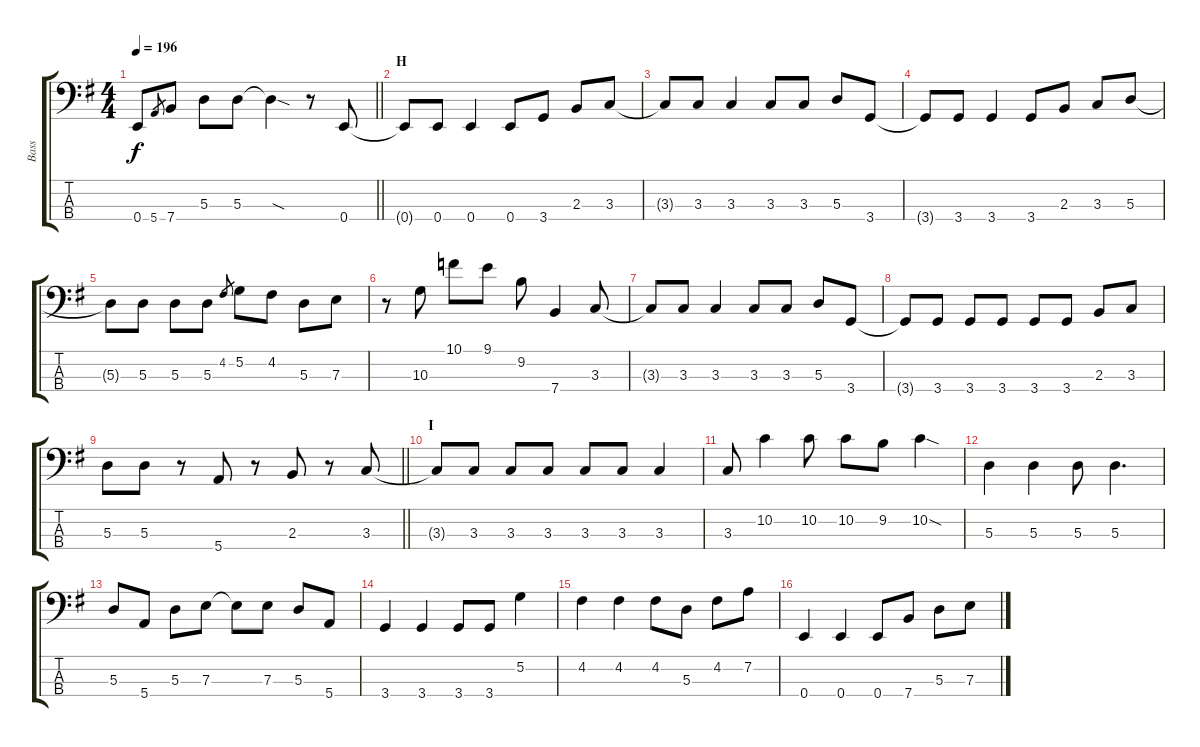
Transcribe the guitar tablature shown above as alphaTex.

\track ("Bass" "Bass") {instrument electricbassfinger}
\staff {score tabs}
\tuning (G2 D2 A1 E1) {hide}
\ts (4 4)
\tempo 196
\clef f4
\barLineRight lightlight
\ks g
0.4{t}.8{dy f} 5.4.8{gr} 7.4.8 5.3.8 5.3.8 5.3{sod t}.4 r.8 0.4.8 |
\section ("" "H")
0.4{t}.8 0.4.8 0.4.4 0.4.8 3.4.8 2.3.8 3.3.8 |
3.3{t}.8 3.3.8 3.3.4 3.3.8 3.3.8 5.3.8 3.4.8 |
3.4{t}.8 3.4.8 3.4.4 3.4.8 2.3.8 3.3.8 5.3.8 |
5.3{t}.8 5.3.8 5.3.8 5.3.8 4.2.8{gr} 5.2.8 4.2.8 5.3.8 7.3.8 |
r.8 10.3.8 10.1.8 9.1.8 9.2.8 7.4.4 3.3.8 |
3.3{t}.8 3.3.8 3.3.4 3.3.8 3.3.8 5.3.8 3.4.8 |
3.4{t}.8 3.4.8 3.4.8 3.4.8 3.4.8 3.4.8 2.3.8 3.3.8 |
\barLineRight lightlight
5.3.8 5.3.8 r.8 5.4.8 r.8 2.3.8 r.8 3.3.8 |
\section ("" "I")
3.3{t}.8 3.3.8 3.3.8 3.3.8 3.3.8 3.3.8 3.3.4 |
3.3.8 10.2.4 10.2.8 10.2.8 9.2.8 10.2{sod}.4 |
5.3.4 5.3.4 5.3.8 5.3.4{d} |
5.3.8 5.4.8 5.3.8 7.3.8 7.3{t}.8 7.3.8 5.3.8 5.4.8 |
3.4.4 3.4.4 3.4.8 3.4.8 5.2.4 |
4.2.4 4.2.4 4.2.8 5.3.8 4.2.8 7.2.8 |
0.4.4 0.4.4 0.4.8 7.4.8 5.3.8 7.3.8
